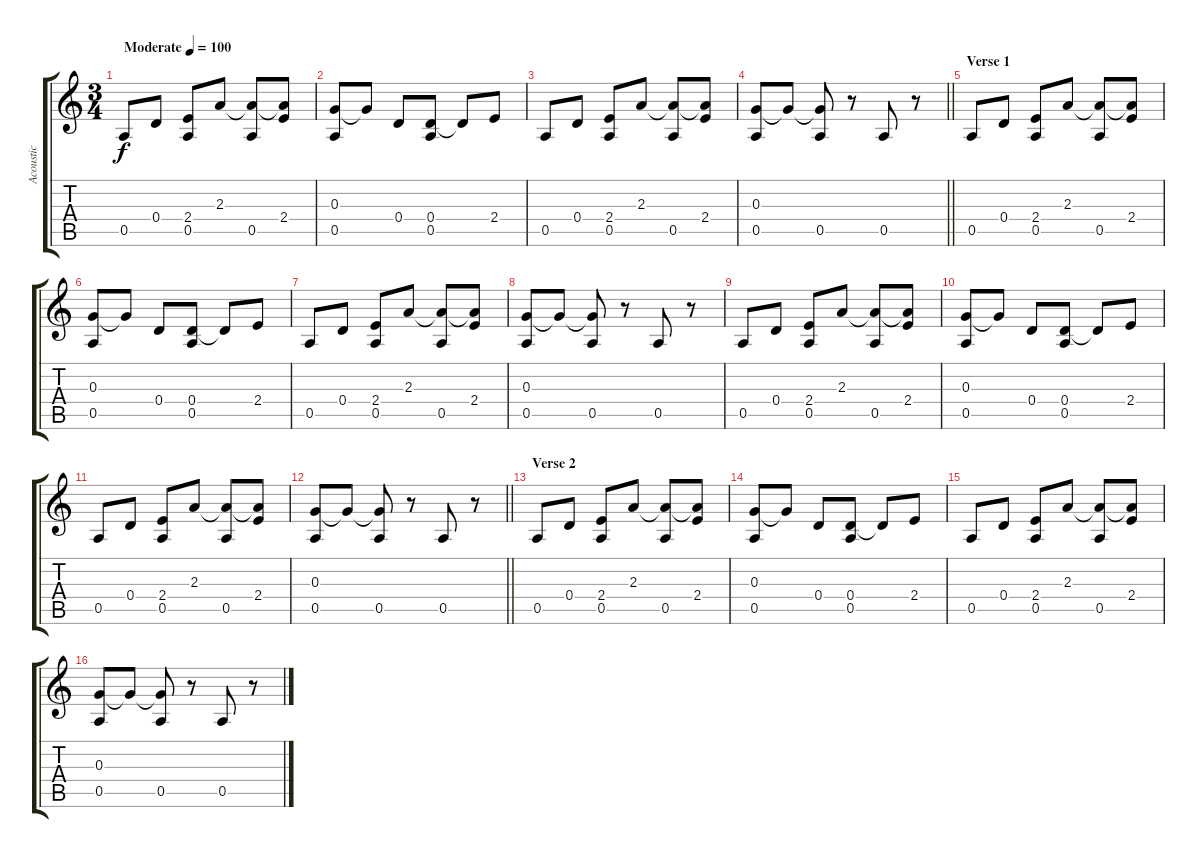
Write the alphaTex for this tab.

\track ("Acoustic" "Acoustic") {instrument acousticguitarsteel}
\staff {score tabs}
\tuning (E4 B3 G3 D3 A2 E2) {hide}
\ts (3 4)
\tempo (100 "Moderate")
\clef g2
\ks c
0.5.8{dy f instrument acousticguitarsteel} 0.4.8 (2.4 0.5).8 2.3.8 (2.3{t} 0.5).8 (2.3{t} 2.4).8 |
(0.3 0.5).8 0.3{t}.8 0.4.8 (0.4 0.5).8 0.4{t}.8 2.4.8 |
0.5.8 0.4.8 (2.4 0.5).8 2.3.8 (2.3{t} 0.5).8 (2.3{t} 2.4).8 |
\barLineRight lightlight
(0.3 0.5).8 0.3{t}.8 (0.3{t} 0.5).8 r.8 0.5.8 r.8 |
\section ("" "Verse 1")
0.5.8 0.4.8 (2.4 0.5).8 2.3.8 (2.3{t} 0.5).8 (2.3{t} 2.4).8 |
(0.3 0.5).8 0.3{t}.8 0.4.8 (0.4 0.5).8 0.4{t}.8 2.4.8 |
0.5.8 0.4.8 (2.4 0.5).8 2.3.8 (2.3{t} 0.5).8 (2.3{t} 2.4).8 |
(0.3 0.5).8 0.3{t}.8 (0.3{t} 0.5).8 r.8 0.5.8 r.8 |
0.5.8 0.4.8 (2.4 0.5).8 2.3.8 (2.3{t} 0.5).8 (2.3{t} 2.4).8 |
(0.3 0.5).8 0.3{t}.8 0.4.8 (0.4 0.5).8 0.4{t}.8 2.4.8 |
0.5.8 0.4.8 (2.4 0.5).8 2.3.8 (2.3{t} 0.5).8 (2.3{t} 2.4).8 |
\barLineRight lightlight
(0.3 0.5).8 0.3{t}.8 (0.3{t} 0.5).8 r.8 0.5.8 r.8 |
\section ("" "Verse 2")
0.5.8 0.4.8 (2.4 0.5).8 2.3.8 (2.3{t} 0.5).8 (2.3{t} 2.4).8 |
(0.3 0.5).8 0.3{t}.8 0.4.8 (0.4 0.5).8 0.4{t}.8 2.4.8 |
0.5.8 0.4.8 (2.4 0.5).8 2.3.8 (2.3{t} 0.5).8 (2.3{t} 2.4).8 |
(0.3 0.5).8 0.3{t}.8 (0.3{t} 0.5).8 r.8 0.5.8 r.8
